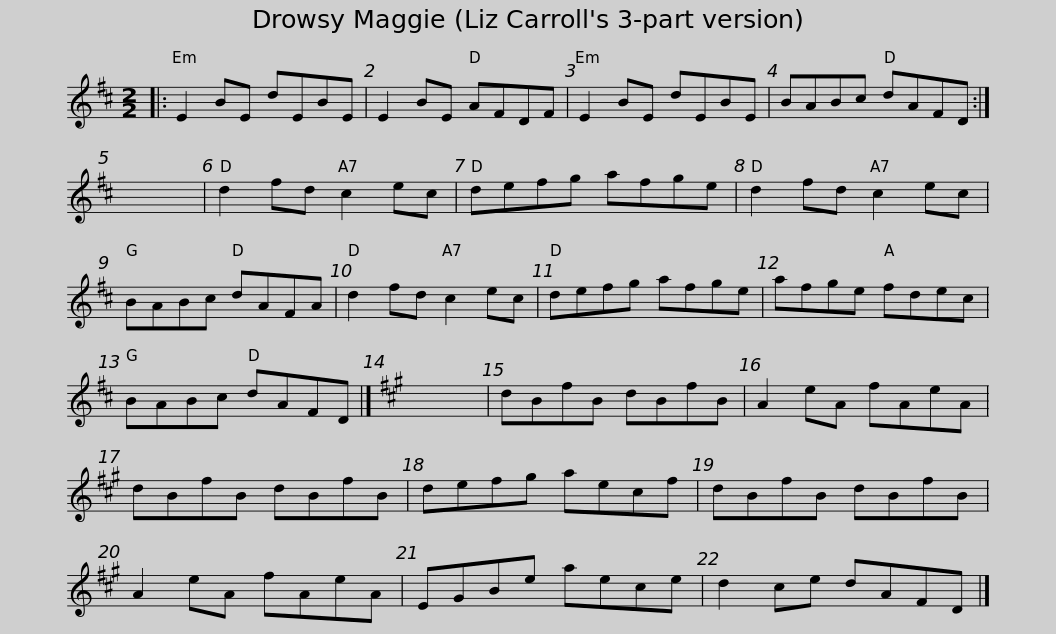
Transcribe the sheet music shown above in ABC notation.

X:1
L:1/8
M:2/2
I:linebreak $
K:D
V:1 treble
V:1
|: E2 BE dEBE | E2 BE AFDF | E2 BE dEBE | BABc dAFD :| x8 | %5
 d2 fd c2 ec |$ defg afge | d2 fd c2 ec | BABc dAFA | d2 fd c2 ec | %10
 defg afge | afge fdec |$ BABc dAFD |][K:A] x8 | dBfB dBfB | %15
 A2 eA fAeA | dBfB dBfB | defg aecf |$ dBfB dBfB | A2 eA fAeA | %20
 EGBe aece | d2 ce dAFD |] %22
